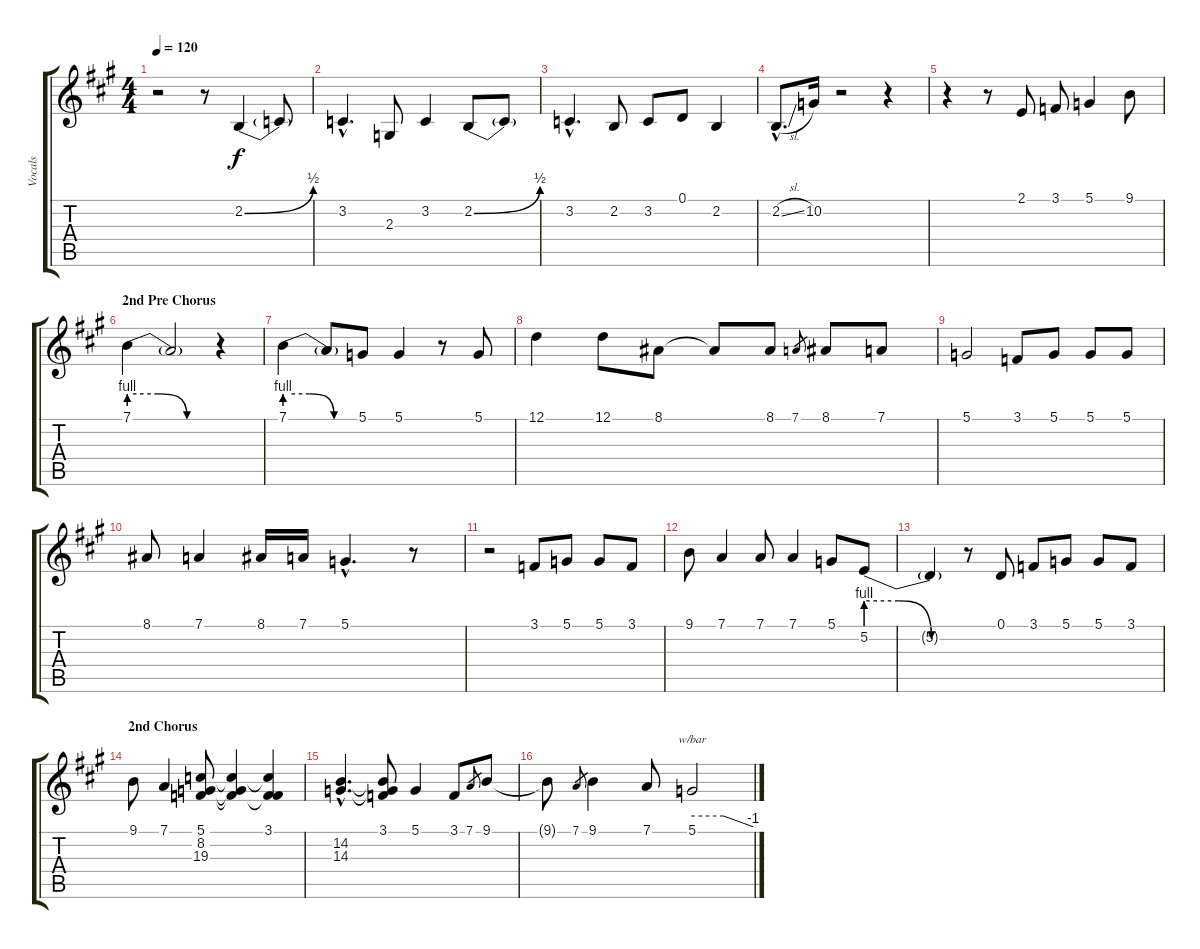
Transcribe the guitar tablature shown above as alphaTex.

\track ("Vocals" "Vocals") {instrument lead6voice}
\staff {score tabs}
\tuning (D4 A3 F3 C3 G2 D2) {hide}
\ts (4 4)
\tempo 120
\clef g2
\ks a
r.2{dy f} r.8{txt " "} 2.2{be (bend 0 0 60 2)}.4 2.2{t}.8 |
3.2{hac}.4{d} 2.3.8{txt " "} 3.2.4 2.2{be (bend 0 0 60 2)}.8 2.2{t}.8 |
3.2{hac}.4{d} 2.2.8{txt " "} 3.2.8 0.1.8 2.2.4 |
2.2{sl hac}.8{d} 10.2.16 r.2 r.4 |
r.4 r.8 2.1.8{txt " "} 3.1.8 5.1.4 9.1.8 |
\section ("" "2nd Pre Chorus")
7.1{be (custom 0 4 20 4 40 0 60 0)}.4 7.1{t}.2 r.4 |
7.1{be (custom 0 4 20 4 40 0 60 0)}.4{txt " "} 7.1{t}.8 5.1.8 5.1.4 r.8 5.1.8{txt " "} |
12.1.4 12.1.8 8.1.8 8.1{t}.8 8.1.8 7.1.8{gr} 8.1.8 7.1.8 |
5.1.2 3.1.8{txt " "} 5.1.8 5.1.8 5.1.8 |
8.1.8 7.1.4 8.1.16 7.1.16 5.1{hac}.4{d} r.8 |
r.2 3.1.8{txt " "} 5.1.8 5.1.8 3.1.8 |
9.1.8{txt " "} 7.1.4 7.1.8 7.1.4 5.1.8 5.2{be (custom 0 4 20 4 40 0 60 0)}.8 |
5.2{t}.4 r.8 0.1.8{txt " "} 3.1.8 5.1.8 5.1.8 3.1.8 |
\section ("" "2nd Chorus")
9.1.8{txt " "} 7.1.4 (5.1 8.2 19.3).8{txt " "} (5.1{t} 8.2{t} 19.3{t}).4 (3.1 8.2{t} 19.3{t}).4 |
(14.2{hac} 14.3{hac}).4{d} (3.1 14.2{t} 14.3{t}).8{txt " "} 5.1.4 3.1.8 7.1.8{gr} 9.1.8 |
9.1{t}.8 7.1.8{gr} 9.1.4 7.1.8 5.1.2{tbe (custom default 0 0 31 0 60 -4)}
